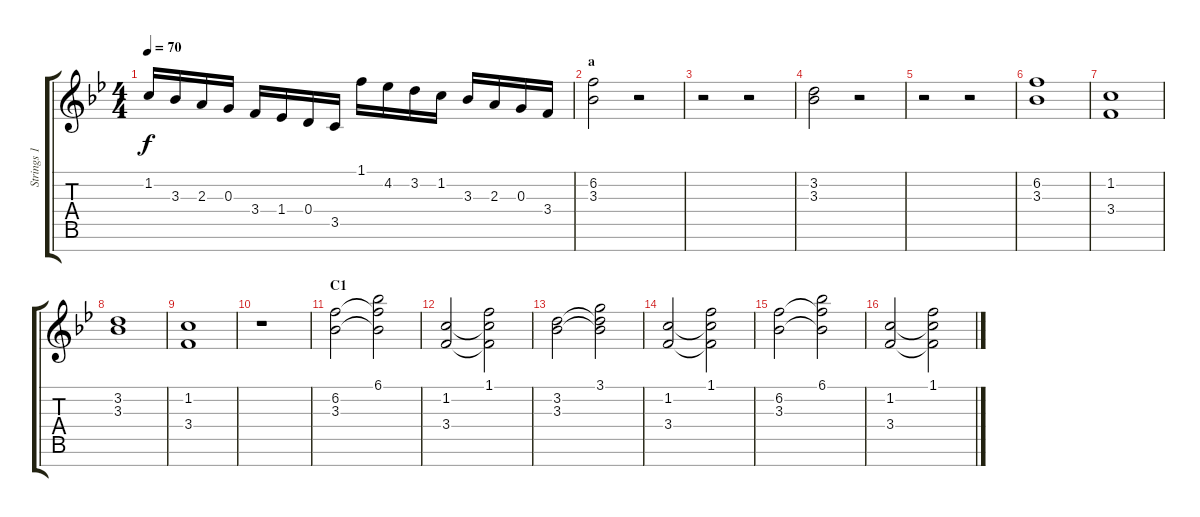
\track ("Strings 1" "Strings 1") {instrument stringensemble1}
\staff {score tabs}
\tuning (E5 B4 G4 D4 A3 E3 B2) {hide}
\ts (4 4)
\tempo 70
\clef g2
\ks bb
1.2.16{dy f} 3.3.16 2.3.16 0.3.16 3.4.16 1.4.16 0.4.16 3.5.16 1.1.16 4.2.16 3.2.16 1.2.16 3.3.16 2.3.16 0.3.16 3.4.16 |
\section ("" "a")
(6.2 3.3).2 r.2 |
r.2 r.2 |
(3.2 3.3).2 r.2 |
r.2 r.2 |
(6.2 3.3).1 |
(1.2 3.4).1 |
(3.2 3.3).1 |
(1.2 3.4).1 |
r.1 |
\section ("" "C1")
(6.2 3.3).2 (6.1 6.2{t} 3.3{t}).2 |
(1.2 3.4).2 (1.1 1.2{t} 3.4{t}).2 |
(3.2 3.3).2 (3.1 3.2{t} 3.3{t}).2 |
(1.2 3.4).2 (1.1 1.2{t} 3.4{t}).2 |
(6.2 3.3).2 (6.1 6.2{t} 3.3{t}).2 |
(1.2 3.4).2 (1.1 1.2{t} 3.4{t}).2
